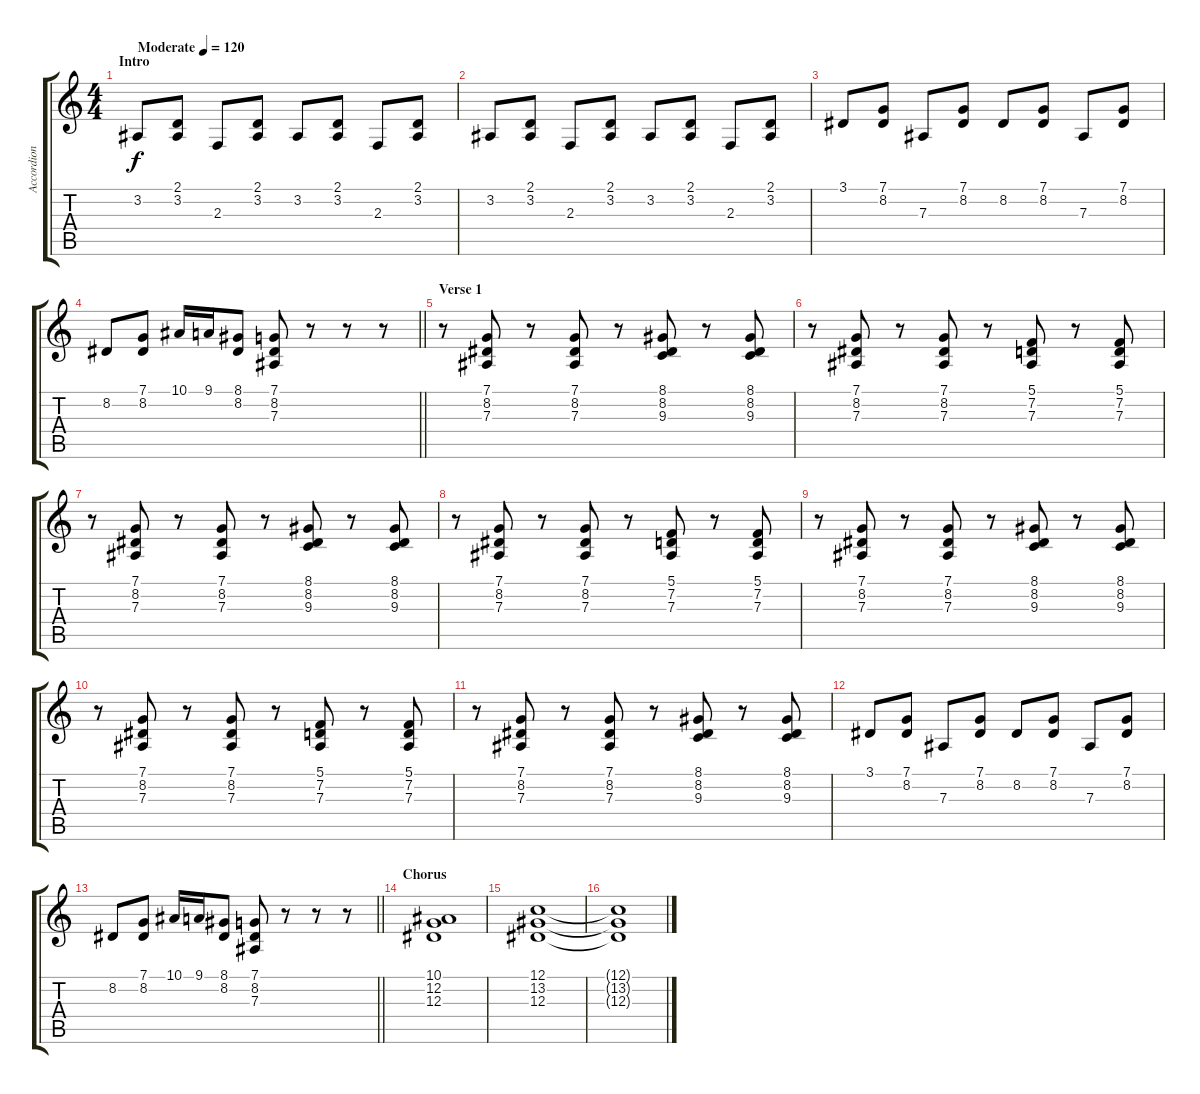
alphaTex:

\track ("Accordion" "Accordion") {instrument accordion}
\staff {score tabs}
\tuning (C4 G3 Eb3 Bb2 F2 C2) {hide}
\ts (4 4)
\section ("" "Intro")
\tempo (120 "Moderate")
\clef g2
\ks c
3.2.8{dy f instrument accordion} (2.1 3.2).8 2.3.8 (2.1 3.2).8 3.2.8 (2.1 3.2).8 2.3.8 (2.1 3.2).8 |
3.2.8 (2.1 3.2).8 2.3.8 (2.1 3.2).8 3.2.8 (2.1 3.2).8 2.3.8 (2.1 3.2).8 |
3.1.8 (7.1 8.2).8 7.3.8 (7.1 8.2).8 8.2.8 (7.1 8.2).8 7.3.8 (7.1 8.2).8 |
\barLineRight lightlight
8.2.8 (7.1 8.2).8 10.1.16 9.1.16 (8.1 8.2).8 (7.1 8.2 7.3).8 r.8 r.8 r.8 |
\section ("" "Verse 1")
r.8 (7.1 8.2 7.3).8 r.8 (7.1 8.2 7.3).8 r.8 (8.1 8.2 9.3).8 r.8 (8.1 8.2 9.3).8 |
r.8 (7.1 8.2 7.3).8 r.8 (7.1 8.2 7.3).8 r.8 (5.1 7.2 7.3).8 r.8 (5.1 7.2 7.3).8 |
r.8 (7.1 8.2 7.3).8 r.8 (7.1 8.2 7.3).8 r.8 (8.1 8.2 9.3).8 r.8 (8.1 8.2 9.3).8 |
r.8 (7.1 8.2 7.3).8 r.8 (7.1 8.2 7.3).8 r.8 (5.1 7.2 7.3).8 r.8 (5.1 7.2 7.3).8 |
r.8 (7.1 8.2 7.3).8 r.8 (7.1 8.2 7.3).8 r.8 (8.1 8.2 9.3).8 r.8 (8.1 8.2 9.3).8 |
r.8 (7.1 8.2 7.3).8 r.8 (7.1 8.2 7.3).8 r.8 (5.1 7.2 7.3).8 r.8 (5.1 7.2 7.3).8 |
r.8 (7.1 8.2 7.3).8 r.8 (7.1 8.2 7.3).8 r.8 (8.1 8.2 9.3).8 r.8 (8.1 8.2 9.3).8 |
3.1.8 (7.1 8.2).8 7.3.8 (7.1 8.2).8 8.2.8 (7.1 8.2).8 7.3.8 (7.1 8.2).8 |
\barLineRight lightlight
8.2.8 (7.1 8.2).8 10.1.16 9.1.16 (8.1 8.2).8 (7.1 8.2 7.3).8 r.8 r.8 r.8 |
\section ("" "Chorus")
(10.1 12.2 12.3).1 |
(12.1 13.2 12.3).1 |
(12.1{t} 13.2{t} 12.3{t}).1
